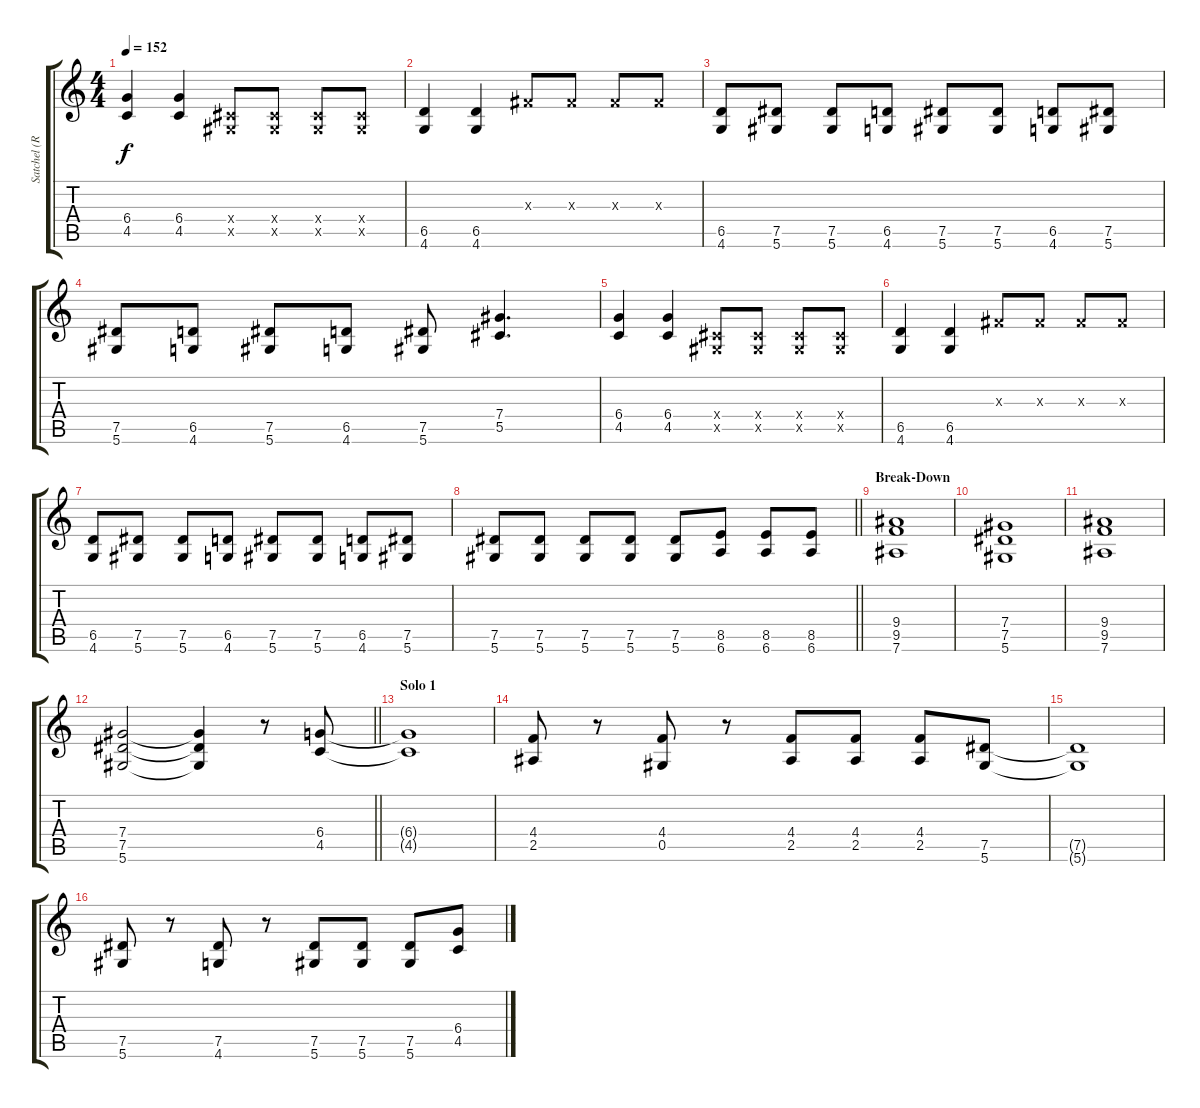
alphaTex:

\track ("Satchel (Rhythm 1)" "Satchel (R") {instrument distortionguitar}
\staff {score tabs}
\tuning (Eb4 Bb3 Gb3 Db3 Ab2 Eb2) {hide}
\ts (4 4)
\tempo 152
\clef g2
\ks c
(6.4 4.5).4{dy f} (6.4 4.5).4 (0.4{x} 0.5{x}).8 (0.4{x} 0.5{x}).8 (0.4{x} 0.5{x}).8 (0.4{x} 0.5{x}).8 |
(6.5 4.6).4 (6.5 4.6).4 0.3{x}.8 0.3{x}.8 0.3{x}.8 0.3{x}.8 |
(6.5 4.6).8 (7.5 5.6).8 (7.5 5.6).8 (6.5 4.6).8 (7.5 5.6).8 (7.5 5.6).8 (6.5 4.6).8 (7.5 5.6).8 |
(7.5 5.6).8 (6.5 4.6).8 (7.5 5.6).8 (6.5 4.6).8 (7.5 5.6).8 (7.4 5.5).4{d} |
(6.4 4.5).4 (6.4 4.5).4 (0.4{x} 0.5{x}).8 (0.4{x} 0.5{x}).8 (0.4{x} 0.5{x}).8 (0.4{x} 0.5{x}).8 |
(6.5 4.6).4 (6.5 4.6).4 0.3{x}.8 0.3{x}.8 0.3{x}.8 0.3{x}.8 |
(6.5 4.6).8 (7.5 5.6).8 (7.5 5.6).8 (6.5 4.6).8 (7.5 5.6).8 (7.5 5.6).8 (6.5 4.6).8 (7.5 5.6).8 |
\barLineRight lightlight
(7.5 5.6).8 (7.5 5.6).8 (7.5 5.6).8 (7.5 5.6).8 (7.5 5.6).8 (8.5 6.6).8 (8.5 6.6).8 (8.5 6.6).8 |
\section ("" "Break-Down")
(9.4 9.5 7.6).1 |
(7.4 7.5 5.6).1 |
(9.4 9.5 7.6).1 |
\barLineRight lightlight
(7.4 7.5 5.6).2 (7.4{t} 7.5{t} 5.6{t}).4 r.8 (6.4 4.5).8 |
\section ("" "Solo 1")
(6.4{t} 4.5{t}).1 |
(4.4 2.5).8 r.8 (4.4 0.5).8 r.8 (4.4 2.5).8 (4.4 2.5).8 (4.4 2.5).8 (7.5 5.6).8 |
(7.5{t} 5.6{t}).1 |
(7.5 5.6).8 r.8 (7.5 4.6).8 r.8 (7.5 5.6).8 (7.5 5.6).8 (7.5 5.6).8 (6.4 4.5).8
